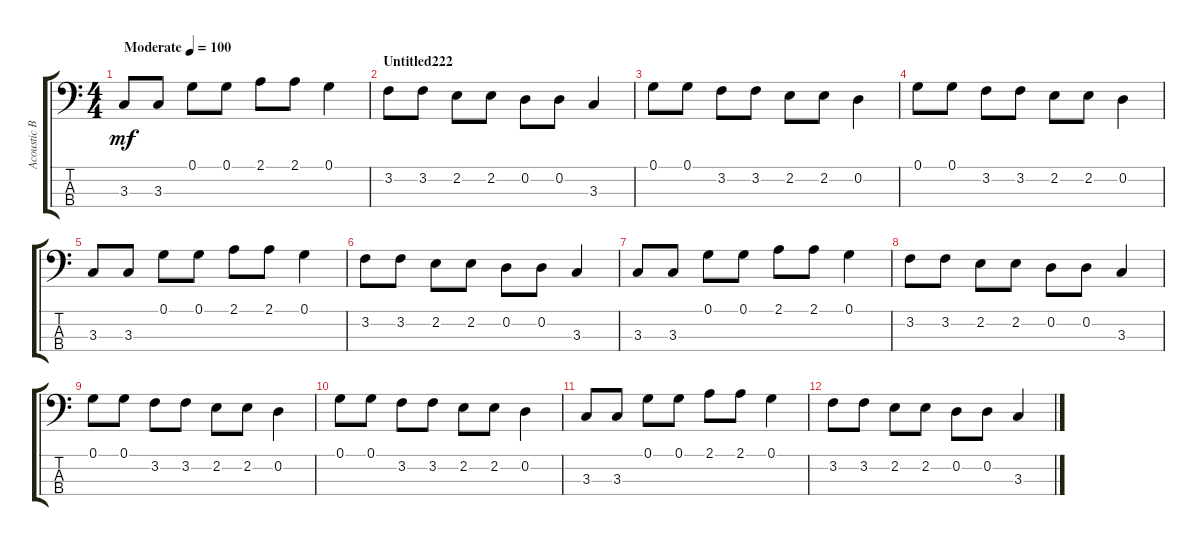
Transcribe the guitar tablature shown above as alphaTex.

\track ("Acoustic Bass" "Acoustic B") {instrument acousticbass}
\staff {score tabs}
\tuning (G2 D2 A1 E1) {hide}
\ts (4 4)
\tempo (100 "Moderate")
\clef f4
\ks c
3.3.8{dy mf instrument acousticbass} 3.3.8 0.1.8 0.1.8 2.1.8 2.1.8 0.1.4 |
\section ("" "Untitled222")
3.2.8 3.2.8 2.2.8 2.2.8 0.2.8 0.2.8 3.3.4 |
0.1.8 0.1.8 3.2.8 3.2.8 2.2.8 2.2.8 0.2.4 |
0.1.8 0.1.8 3.2.8 3.2.8 2.2.8 2.2.8 0.2.4 |
3.3.8 3.3.8 0.1.8 0.1.8 2.1.8 2.1.8 0.1.4 |
3.2.8 3.2.8 2.2.8 2.2.8 0.2.8 0.2.8 3.3.4 |
3.3.8 3.3.8 0.1.8 0.1.8 2.1.8 2.1.8 0.1.4 |
3.2.8 3.2.8 2.2.8 2.2.8 0.2.8 0.2.8 3.3.4 |
0.1.8 0.1.8 3.2.8 3.2.8 2.2.8 2.2.8 0.2.4 |
0.1.8 0.1.8 3.2.8 3.2.8 2.2.8 2.2.8 0.2.4 |
3.3.8 3.3.8 0.1.8 0.1.8 2.1.8 2.1.8 0.1.4 |
3.2.8 3.2.8 2.2.8 2.2.8 0.2.8 0.2.8 3.3.4
